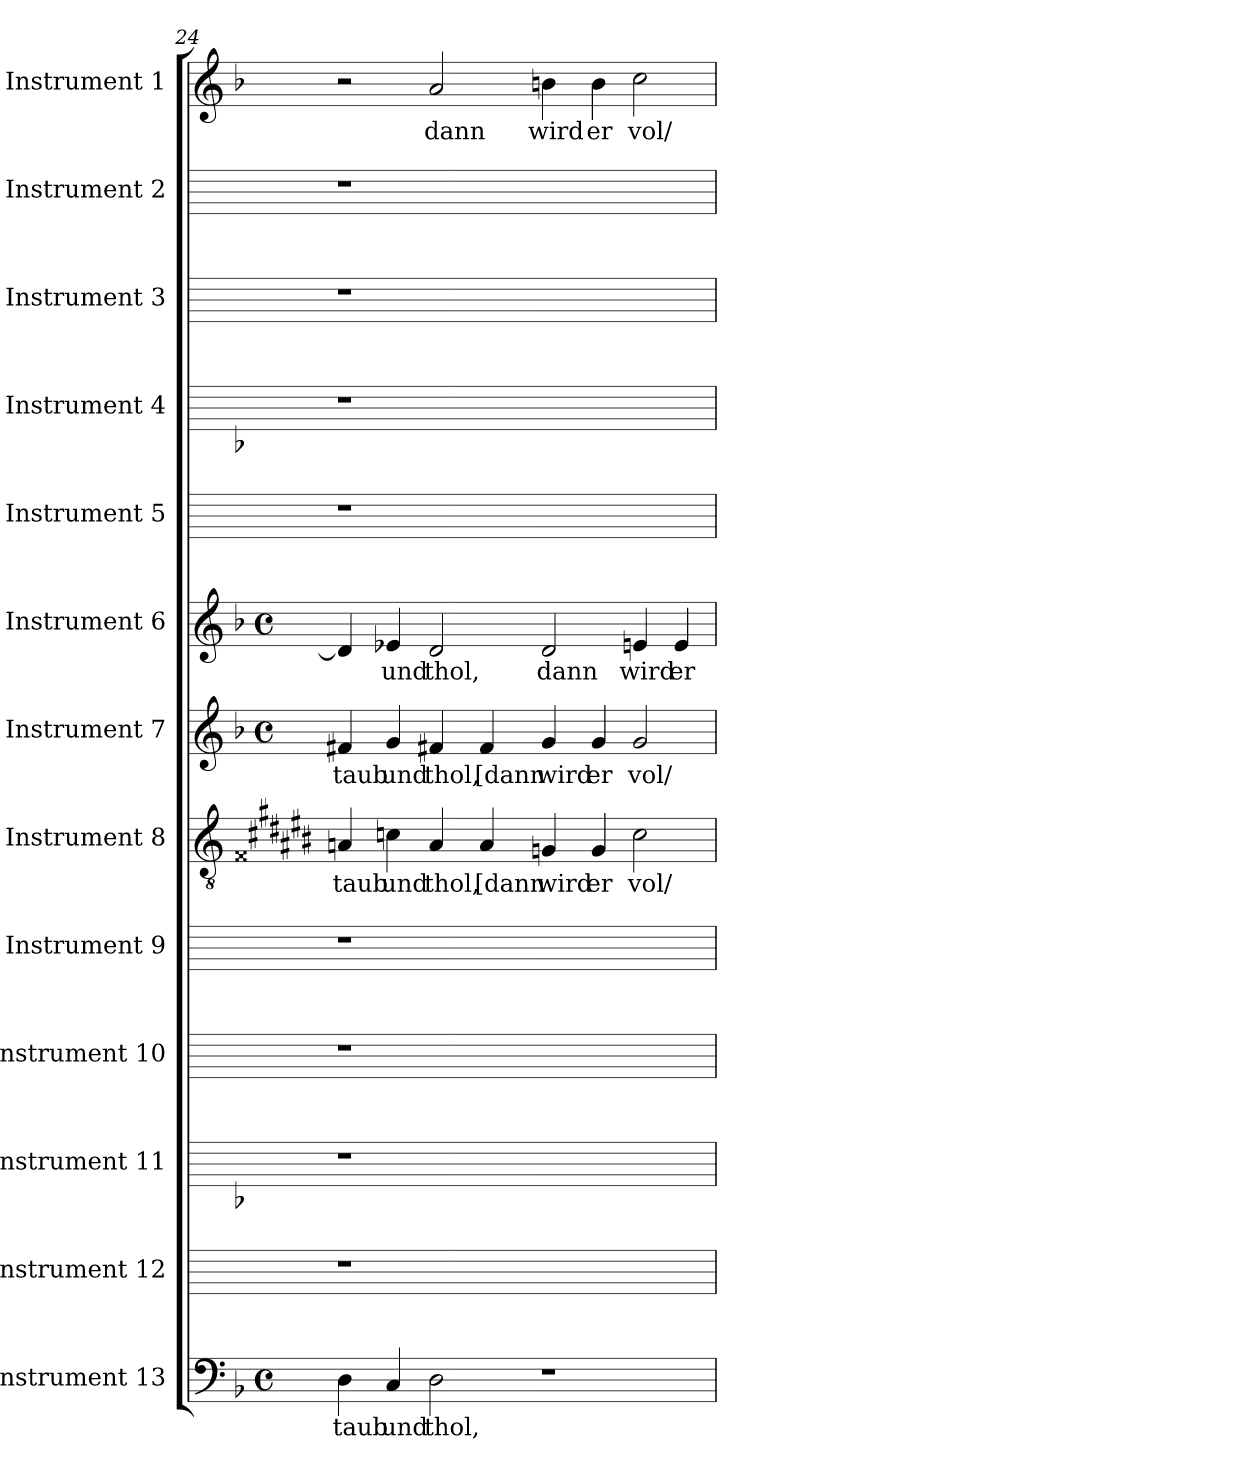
**kern	**text	**kern	**kern	**kern	**kern	**kern	**text	**kern	**text	**kern	**text	**kern	**kern	**kern	**kern	**kern	**text
*part13	*part13	*part12	*part11	*part10	*part9	*part8	*part8	*part7	*part7	*part6	*part6	*part5	*part4	*part3	*part2	*part1	*part1
*staff13	*staff13	*staff12	*staff11	*staff10	*staff9	*staff8	*staff8	*staff7	*staff7	*staff6	*staff6	*staff5	*staff4	*staff3	*staff2	*staff1	*staff1
*I"Instrument 13	*	*I"Instrument 12	*I"Instrument 11	*I"Instrument 10	*I"Instrument 9	*I"Instrument 8	*	*I"Instrument 7	*	*I"Instrument 6	*	*I"Instrument 5	*I"Instrument 4	*I"Instrument 3	*I"Instrument 2	*I"Instrument 1	*
*clefF4	*	*	*	*	*	*clefGv2	*	*clefG2	*	*clefG2	*	*	*	*	*	*clefG2	*
*ITrd-3c-5	*	*ITrd-2c-3	*ITrd1c2	*ITrd-2c-3	*ITrd-2c-3	*ITrd-2c-3	*	*ITrd-3c-5	*	*	*	*ITrd-2c-3	*ITrd1c2	*ITrd-2c-3	*ITrd-2c-3	*ITrd1c2	*
*k[b-e-]	*	*	*k[b-e-a-]	*	*	*k[f##c#g#d#a#e#b#]	*	*k[b-e-]	*	*k[b-]	*	*	*k[b-e-a-]	*	*	*k[b-e-a-]	*
*B-:	*	*	*E-:	*	*	*G#:	*	*B-:	*	*F:	*	*	*E-:	*	*	*E-:	*
*M4/4	*	*	*	*	*	*	*	*M4/4	*	*M4/4	*	*	*	*	*	*	*
*met(c)	*	*	*	*	*	*	*	*met(c)	*	*met(c)	*	*	*	*	*	*	*
=24	=24	=24	=24	=24	=24	=24	=24	=24	=24	=24	=24	=24	=24	=24	=24	=24	=24
!	!LO:LY:b:cj	!	!	!	!	!	!LO:LY:b:cj	!	!LO:LY:b:cj	!	!	!	!	!	!	!	!
4G\	taub	1r	1r	1r	1r	4c/	taub	4bn/	taub	4d/]	.	1r	1r	1r	1r	2r	.
!	!LO:LY:b:cj	!	!	!	!	!	!LO:LY:b:cj	!	!LO:LY:b:cj	!	!LO:LY:b:cj	!	!	!	!	!	!
4F/	und	.	.	.	.	4e-\	und	4cc/	und	4e-X/	und	.	.	.	.	.	.
!	!LO:LY:b:cj	!	!	!	!	!	!LO:LY:b:cj	!	!LO:LY:b:cj	!	!LO:LY:b:cj	!	!	!	!	!	!LO:LY:b:cj
2G\	thol,	.	.	.	.	4c/	thol,	4bn/	thol,	2d/	thol,	.	.	.	.	2g/	dann
!	!	!	!	!	!	!	!LO:LY:b:cj	!	!LO:LY:b:cj	!	!	!	!	!	!	!	!
.	.	.	.	.	.	4c/	[dann	4b/	[dann	.	.	.	.	.	.	.	.
!	!	!	!	!	!	!	!LO:LY:b:cj	!	!LO:LY:b:cj	!	!LO:LY:b:cj	!	!	!	!	!	!LO:LY:b:cj
1r	.	1ryy	1ryy	1ryy	1ryy	4B-/	wird	4cc/	wird	2d/	dann	1ryy	1ryy	1ryy	1ryy	4an\	wird
!	!	!	!	!	!	!	!LO:LY:b:cj	!	!LO:LY:b:cj	!	!	!	!	!	!	!	!LO:LY:b:cj
.	.	.	.	.	.	4B-/	er	4cc/	er	.	.	.	.	.	.	4a\	er
!	!	!	!	!	!	!	!LO:LY:b:cj	!	!LO:LY:b:cj	!	!LO:LY:b:cj	!	!	!	!	!	!LO:LY:b:cj
.	.	.	.	.	.	2e-\	vol/	2cc/	vol/	4en/	wird	.	.	.	.	2b-\	vol/
!	!	!	!	!	!	!	!	!	!	!	!LO:LY:b:cj	!	!	!	!	!	!
.	.	.	.	.	.	.	.	.	.	4e/	er	.	.	.	.	.	.
=	=	=	=	=	=	=	=	=	=	=	=	=	=	=	=	=	=
*-	*-	*-	*-	*-	*-	*-	*-	*-	*-	*-	*-	*-	*-	*-	*-	*-	*-
